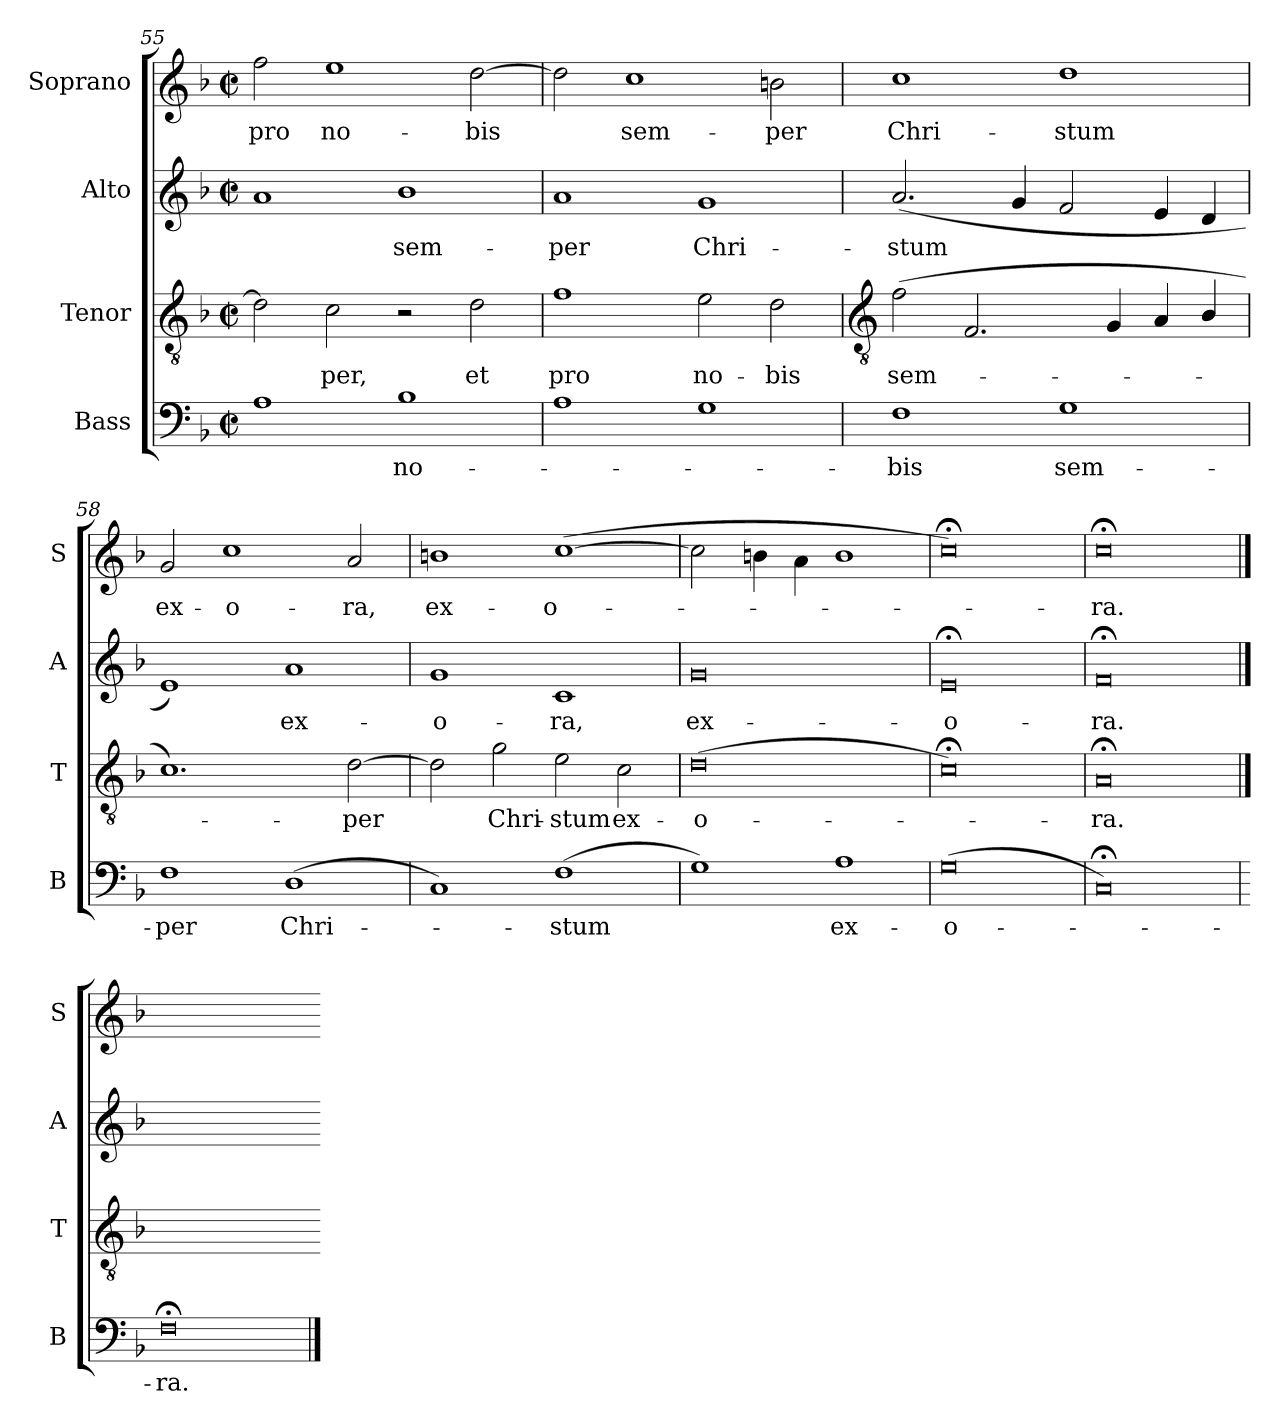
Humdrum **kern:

**kern	**text	**kern	**text	**kern	**text	**kern	**text
*part4	*part4	*part3	*part3	*part2	*part2	*part1	*part1
*staff4	*staff4	*staff3	*staff3	*staff2	*staff2	*staff1	*staff1
*I"Bass	*	*I"Tenor	*	*I"Alto	*	*I"Soprano	*
*I'B	*	*I'T	*	*I'A	*	*I'S	*
*clefF4	*	*clefGv2	*	*clefG2	*	*clefG2	*
*k[b-]	*	*k[b-]	*	*k[b-]	*	*k[b-]	*
*F:	*	*F:	*	*F:	*	*F:	*
*M4/2	*	*M4/2	*	*M4/2	*	*M4/2	*
*met(c|)	*	*met(c|)	*	*met(c|)	*	*met(c|)	*
=55	=55	=55	=55	=55	=55	=55	=55
!	!	!	!	!	!	!	!LO:LY:b
1A	.	2d]	.	1a	.	2ff	pro
!	!	!	!LO:LY:b	!	!	!	!LO:LY:b
.	.	2c	per,	.	.	1ee	no-
!	!LO:LY:b	!	!	!	!LO:LY:b	!	!
1B-	no-	2r	.	1b-	sem-	.	.
!	!	!	!LO:LY:b	!	!	!	!LO:LY:b
.	.	2d	et	.	.	[2dd	-bis
=56	=56	=56	=56	=56	=56	=56	=56
!	!	!	!LO:LY:b	!	!LO:LY:b	!	!
1A	.	1f	pro	1a	-per	2dd]	.
!	!	!	!	!	!	!	!LO:LY:b
.	.	.	.	.	.	1cc	sem-
!	!	!	!LO:LY:b	!	!LO:LY:b	!	!
1G	.	2e	no-	1g	Chri-	.	.
!	!	!	!LO:LY:b	!	!	!	!LO:LY:b
.	.	2d	-bis	.	.	2bn	-per
!!LO:LB:g=z
=57	=57	=57	=57	=57	=57	=57	=57
*	*	*clefGv2	*	*	*	*	*
!	!LO:LY:b	!	!LO:LY:b	!	!LO:LY:b	!	!LO:LY:b
1F	bis	(>2f	sem-	(<2.a	-stum	1cc	Chri-
.	.	2.F	.	.	.	.	.
.	.	.	.	4g	.	.	.
!	!LO:LY:b	!	!	!	!	!	!LO:LY:b
1G	sem-	.	.	2f	.	1dd	-stum
.	.	4G	.	.	.	.	.
.	.	4A	.	4e	.	.	.
.	.	4B-/	.	4d	.	.	.
!!LO:LB:g=z
=58	=58	=58	=58	=58	=58	=58	=58
!	!LO:LY:b	!	!	!	!	!	!LO:LY:b
1F	-per	1.c/)	.	1e)	.	2g	ex-
!	!	!	!	!	!	!	!LO:LY:b
.	.	.	.	.	.	1cc	-o-
!	!LO:LY:b	!	!	!	!LO:LY:b	!	!
(<1D	Chri-	.	.	1a	ex-	.	.
!	!	!	!LO:LY:b	!	!	!	!LO:LY:b
.	.	[2d	per	.	.	2a	-ra,
=59	=59	=59	=59	=59	=59	=59	=59
!	!	!	!	!	!LO:LY:b	!	!LO:LY:b
1C)	.	2d]	.	1g	-o-	1bn	ex-
!	!	!	!LO:LY:b	!	!	!	!
.	.	2g	Chri-	.	.	.	.
!	!LO:LY:b	!	!LO:LY:b	!	!LO:LY:b	!	!LO:LY:b
(>1F	stum	2e	-stum	1c	-ra,	(>[1cc	-o-
!	!	!	!LO:LY:b	!	!	!	!
.	.	2c	ex-	.	.	.	.
=60	=60	=60	=60	=60	=60	=60	=60
!	!	!	!LO:LY:b	!	!LO:LY:b	!	!
1G)	.	(>0d	-o-	0g	ex-	2cc]	.
.	.	.	.	.	.	4bn	.
.	.	.	.	.	.	4a\	.
!	!LO:LY:b	!	!	!	!	!	!
1A	ex-	.	.	.	.	1b	.
=61	=61	=61	=61	=61	=61	=61	=61
!	!LO:LY:b	!	!	!	!LO:LY:b	!	!
(<0G	-o-	0c;<)	.	0e;<	-o-	0cc;<)	.
=62	=62	=62	=62	=62	=62	=62	=62
!	!	!	!LO:LY:b	!	!LO:LY:b	!	!LO:LY:b
0C;<)	.	0A;<	ra.	0f;<	-ra.	0cc;<	ra.
=	==	==	==	==	==	==	==
!	!LO:LY:b	!	!	!	!	!	!
0F;<	ra.	0ryy	.	0ryy	.	0ryy	.
==	=	=	=	=	=	=	=
*-	*-	*-	*-	*-	*-	*-	*-
